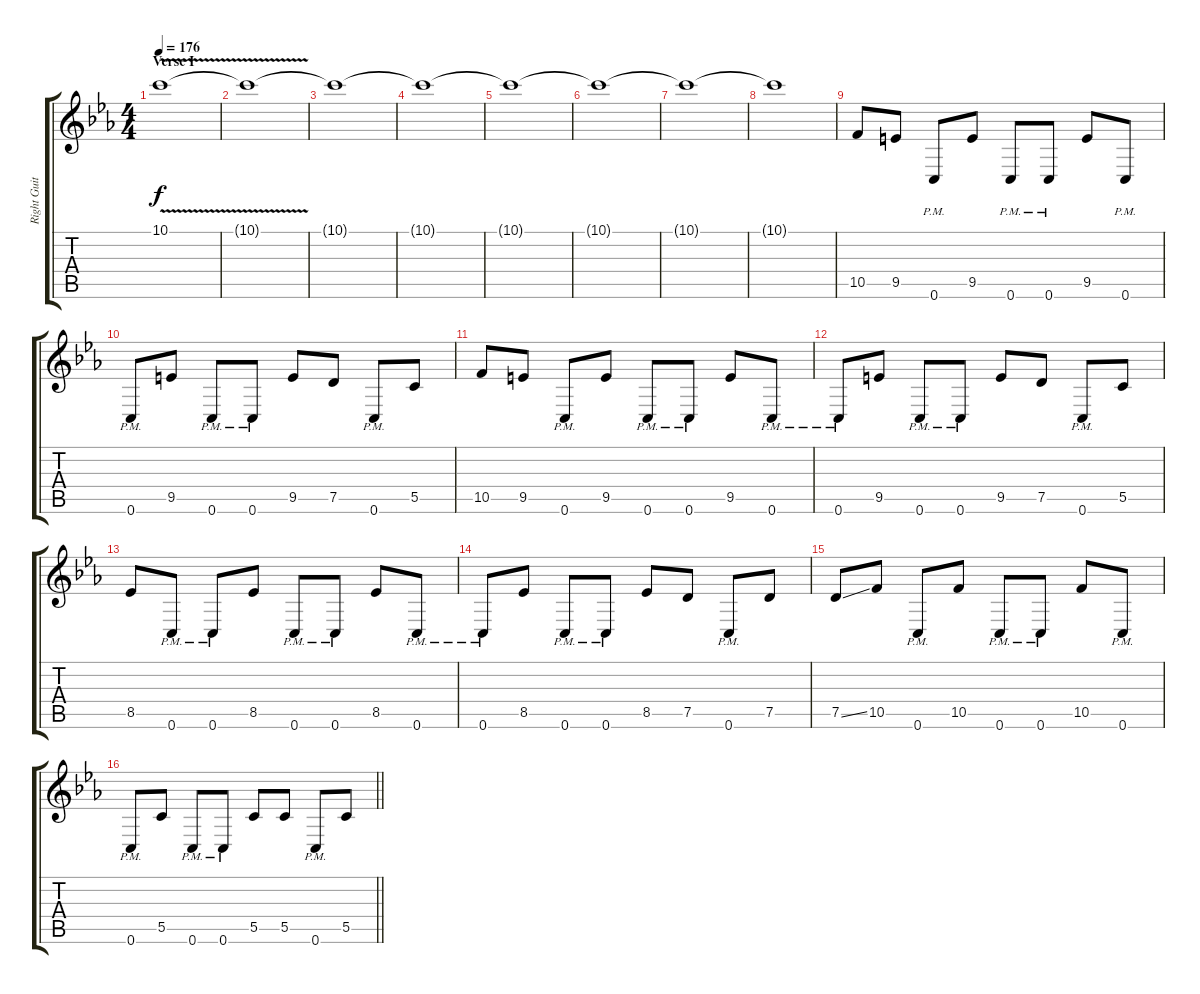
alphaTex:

\track ("Right Guitar I" "Right Guit") {instrument distortionguitar}
\staff {score tabs}
\tuning (D4 A3 F3 C3 G2 C2) {hide}
\ts (4 4)
\section ("" "Verse I")
\tempo 176
\clef g2
\ks eb
10.1{v}.1{dy f volume 8} |
10.1{t}.1 |
10.1{t}.1 |
10.1{t}.1 |
10.1{t}.1{volume 0} |
10.1{t}.1 |
10.1{t}.1 |
10.1{t}.1 |
10.5.8{volume 13} 9.5.8 0.6{pm}.8 9.5.8 0.6{pm}.8 0.6{pm}.8 9.5.8 0.6{pm}.8 |
0.6{pm}.8 9.5.8 0.6{pm}.8 0.6{pm}.8 9.5.8 7.5.8 0.6{pm}.8 5.5.8 |
10.5.8 9.5.8 0.6{pm}.8 9.5.8 0.6{pm}.8 0.6{pm}.8 9.5.8 0.6{pm}.8 |
0.6{pm}.8 9.5.8 0.6{pm}.8 0.6{pm}.8 9.5.8 7.5.8 0.6{pm}.8 5.5.8 |
8.5.8 0.6{pm}.8 0.6{pm}.8 8.5.8 0.6{pm}.8 0.6{pm}.8 8.5.8 0.6{pm}.8 |
0.6{pm}.8 8.5.8 0.6{pm}.8 0.6{pm}.8 8.5.8 7.5.8 0.6{pm}.8 7.5.8 |
7.5{ss}.8 10.5.8 0.6{pm}.8 10.5.8 0.6{pm}.8 0.6{pm}.8 10.5.8 0.6{pm}.8 |
\barLineRight lightlight
0.6{pm}.8 5.5.8 0.6{pm}.8 0.6{pm}.8 5.5.8 5.5.8 0.6{pm}.8 5.5.8
